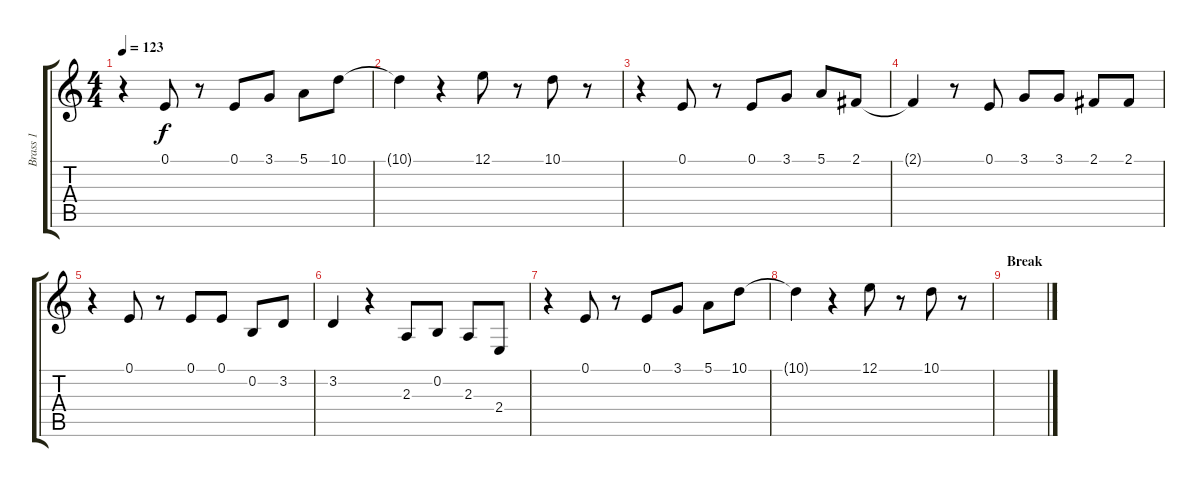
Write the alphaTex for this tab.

\track ("Brass 1" "Brass 1") {instrument trumpet}
\staff {score tabs}
\tuning (E4 B3 G3 D3 A2 E2) {hide}
\ts (4 4)
\tempo 123
\clef g2
\ks c
r.4{dy f} 0.1.8 r.8 0.1.8 3.1.8 5.1.8 10.1.8 |
10.1{t}.4 r.4 12.1.8 r.8 10.1.8 r.8 |
r.4 0.1.8 r.8 0.1.8 3.1.8 5.1.8 2.1.8 |
2.1{t}.4 r.8 0.1.8 3.1.8 3.1.8 2.1.8 2.1.8 |
r.4 0.1.8 r.8 0.1.8 0.1.8 0.2.8 3.2.8 |
3.2.4 r.4 2.3.8 0.2.8 2.3.8 2.4.8 |
r.4 0.1.8 r.8 0.1.8 3.1.8 5.1.8 10.1.8 |
10.1{t}.4 r.4 12.1.8 r.8 10.1.8 r.8 |
\section ("" "Break")
